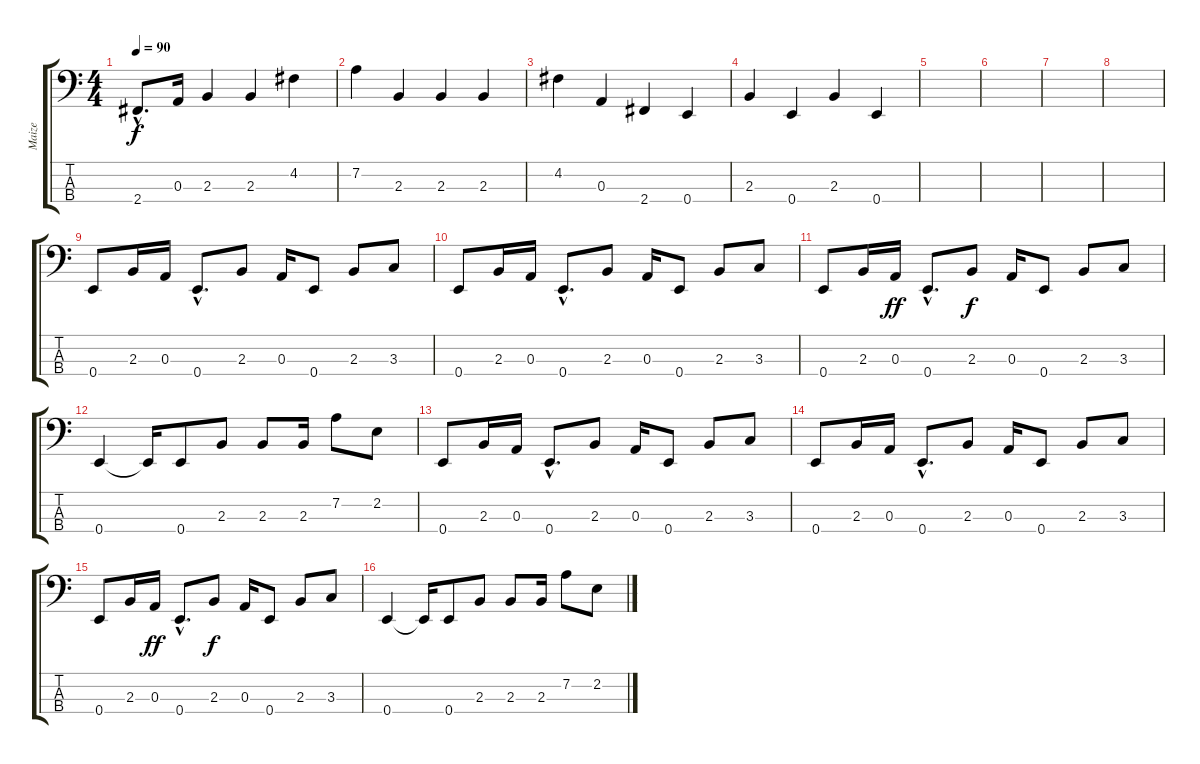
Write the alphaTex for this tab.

\track ("Maize" "Maize") {instrument electricbassfinger}
\staff {score tabs}
\tuning (G2 D2 A1 E1) {hide}
\ts (4 4)
\tempo 90
\clef f4
\ks c
2.4{hac}.8{d dy f} 0.3.16 2.3.4 2.3.4 4.2.4 |
7.2.4 2.3.4 2.3.4 2.3.4 |
4.2.4 0.3.4 2.4.4 0.4.4 |
2.3.4 0.4.4 2.3.4 0.4.4 |
|
|
|
|
0.4.8 2.3.16 0.3.16 0.4{hac}.8{d} 2.3.8 0.3.16 0.4.8 2.3.8 3.3.8 |
0.4.8 2.3.16 0.3.16 0.4{hac}.8{d} 2.3.8 0.3.16 0.4.8 2.3.8 3.3.8 |
0.4.8 2.3.16 0.3.16{dy ff} 0.4{hac}.8{d} 2.3.8{dy f} 0.3.16 0.4.8 2.3.8 3.3.8 |
0.4.4 0.4{t}.16 0.4.8 2.3.8 2.3.8 2.3.16 7.2.8 2.2.8 |
0.4.8 2.3.16 0.3.16 0.4{hac}.8{d} 2.3.8 0.3.16 0.4.8 2.3.8 3.3.8 |
0.4.8 2.3.16 0.3.16 0.4{hac}.8{d} 2.3.8 0.3.16 0.4.8 2.3.8 3.3.8 |
0.4.8 2.3.16 0.3.16{dy ff} 0.4{hac}.8{d} 2.3.8{dy f} 0.3.16 0.4.8 2.3.8 3.3.8 |
0.4.4 0.4{t}.16 0.4.8 2.3.8 2.3.8 2.3.16 7.2.8 2.2.8
